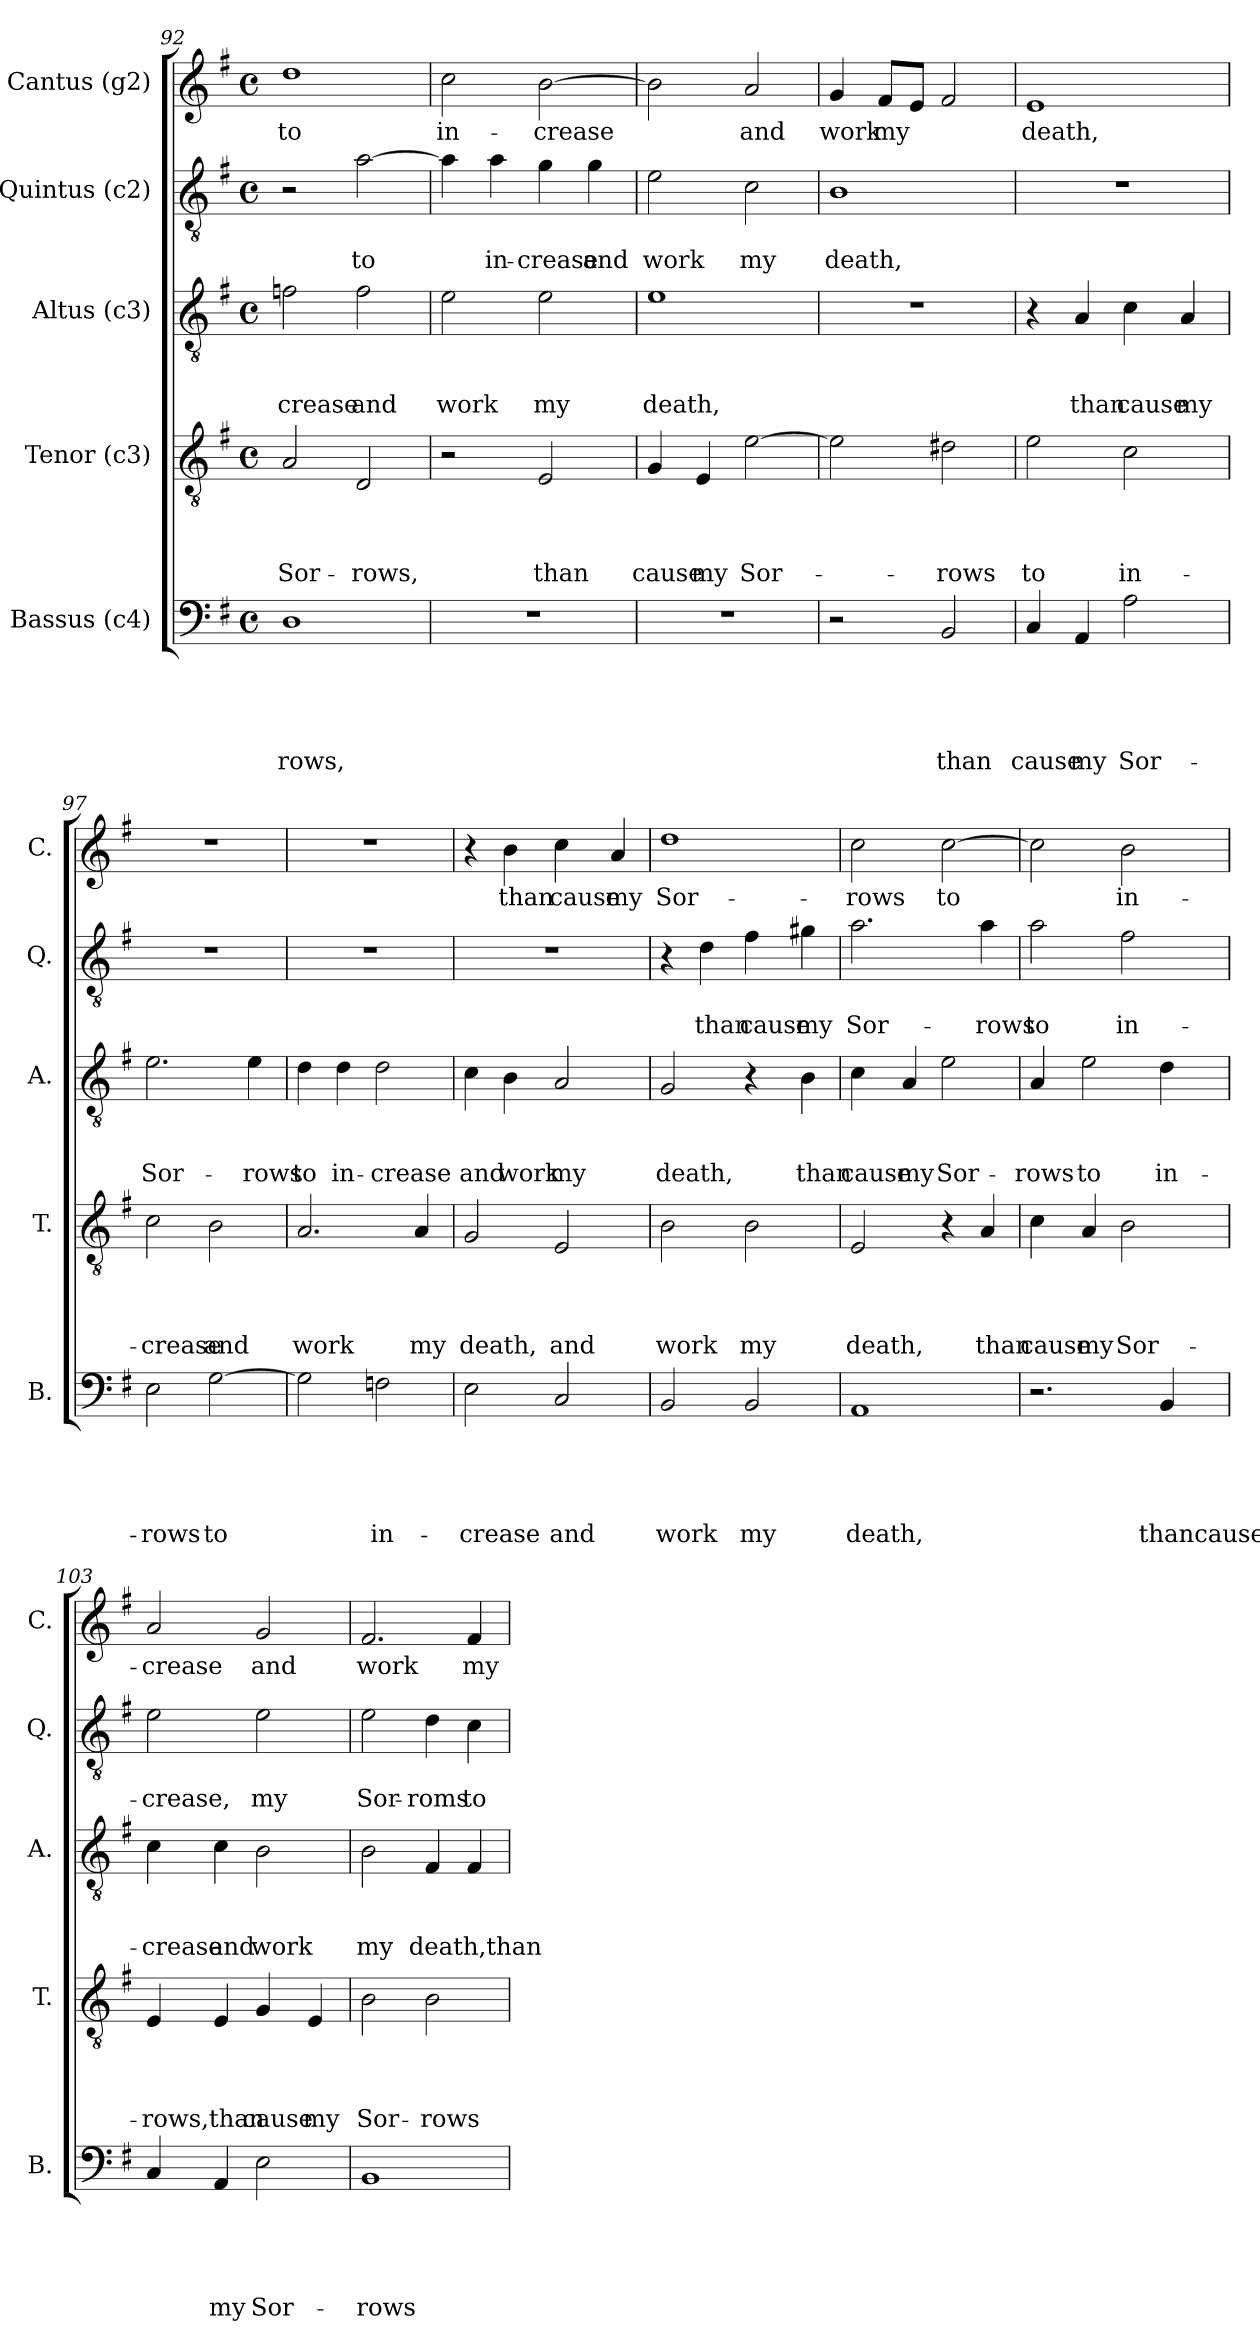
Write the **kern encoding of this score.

**kern	**text	**text	**text	**text	**text	**kern	**text	**text	**text	**text	**kern	**text	**text	**text	**kern	**text	**text	**kern	**text
*part5	*part5	*part5	*part5	*part5	*part5	*part4	*part4	*part4	*part4	*part4	*part3	*part3	*part3	*part3	*part2	*part2	*part2	*part1	*part1
*staff5	*staff5	*staff5	*staff5	*staff5	*staff5	*staff4	*staff4	*staff4	*staff4	*staff4	*staff3	*staff3	*staff3	*staff3	*staff2	*staff2	*staff2	*staff1	*staff1
*I"Bassus (c4)	*	*	*	*	*	*I"Tenor (c3)	*	*	*	*	*I"Altus (c3)	*	*	*	*I"Quintus (c2)	*	*	*I"Cantus (g2)	*
*I'B.	*	*	*	*	*	*I'T.	*	*	*	*	*I'A.	*	*	*	*I'Q.	*	*	*I'C.	*
*clefF4	*	*	*	*	*	*clefGv2	*	*	*	*	*clefGv2	*	*	*	*clefGv2	*	*	*clefG2	*
*k[f#]	*	*	*	*	*	*k[f#]	*	*	*	*	*k[f#]	*	*	*	*k[f#]	*	*	*k[f#]	*
*G:	*	*	*	*	*	*G:	*	*	*	*	*G:	*	*	*	*G:	*	*	*G:	*
*M4/4	*	*	*	*	*	*M4/4	*	*	*	*	*M4/4	*	*	*	*M4/4	*	*	*M4/4	*
*met(c)	*	*	*	*	*	*met(c)	*	*	*	*	*met(c)	*	*	*	*met(c)	*	*	*met(c)	*
=92	=92	=92	=92	=92	=92	=92	=92	=92	=92	=92	=92	=92	=92	=92	=92	=92	=92	=92	=92
!	!	!	!	!	!LO:LY:b	!	!	!	!	!LO:LY:b	!	!	!	!LO:LY:b	!	!	!	!	!LO:LY:b
1D	.	.	.	.	-rows,	2A/	.	.	.	Sor-	2fn\	.	.	-crease	2r	.	.	1dd	to
!	!	!	!	!	!	!	!	!	!	!LO:LY:b	!	!	!	!LO:LY:b	!	!	!LO:LY:b	!	!
.	.	.	.	.	.	2D/	.	.	.	-rows,	2f\	.	.	and	[>2a\	.	to	.	.
!!LO:PB:g=z
=93	=93	=93	=93	=93	=93	=93	=93	=93	=93	=93	=93	=93	=93	=93	=93	=93	=93	=93	=93
!	!	!	!	!	!	!	!	!	!	!	!	!	!	!LO:LY:b	!	!	!	!	!LO:LY:b
1r	.	.	.	.	.	2r	.	.	.	.	2e\	.	.	work	4a\]	.	.	2cc\	in-
!	!	!	!	!	!	!	!	!	!	!	!	!	!	!	!	!	!LO:LY:b	!	!
.	.	.	.	.	.	.	.	.	.	.	.	.	.	.	4a\	.	in-	.	.
!	!	!	!	!	!	!	!	!	!	!LO:LY:b	!	!	!	!LO:LY:b	!	!	!LO:LY:b	!	!LO:LY:b
.	.	.	.	.	.	2E/	.	.	.	than	2e\	.	.	my	4g\	.	-crease	[>2b\	-crease
!	!	!	!	!	!	!	!	!	!	!	!	!	!	!	!	!	!LO:LY:b	!	!
.	.	.	.	.	.	.	.	.	.	.	.	.	.	.	4g\	.	and	.	.
=94	=94	=94	=94	=94	=94	=94	=94	=94	=94	=94	=94	=94	=94	=94	=94	=94	=94	=94	=94
!	!	!	!	!	!	!	!	!	!	!LO:LY:b	!	!	!	!LO:LY:b	!	!	!LO:LY:b	!	!
1r	.	.	.	.	.	4G/	.	.	.	cause	1e	.	.	death,	2e\	.	work	2b\]	.
!	!	!	!	!	!	!	!	!	!	!LO:LY:b	!	!	!	!	!	!	!	!	!
.	.	.	.	.	.	4E/	.	.	.	my	.	.	.	.	.	.	.	.	.
!	!	!	!	!	!	!	!	!	!	!LO:LY:b	!	!	!	!	!	!	!LO:LY:b	!	!LO:LY:b
.	.	.	.	.	.	[>2e\	.	.	.	Sor-	.	.	.	.	2c\	.	my	2a/	and
=95	=95	=95	=95	=95	=95	=95	=95	=95	=95	=95	=95	=95	=95	=95	=95	=95	=95	=95	=95
!	!	!	!	!	!	!	!	!	!	!	!	!	!	!	!	!	!LO:LY:b	!	!LO:LY:b
2r	.	.	.	.	.	2e\]	.	.	.	.	1r	.	.	.	1B	.	death,	4g/	work
!	!	!	!	!	!	!	!	!	!	!	!	!	!	!	!	!	!	!	!LO:LY:b
.	.	.	.	.	.	.	.	.	.	.	.	.	.	.	.	.	.	8f#/L	my
.	.	.	.	.	.	.	.	.	.	.	.	.	.	.	.	.	.	8e/J	.
!	!	!	!	!	!LO:LY:b	!	!	!	!	!LO:LY:b	!	!	!	!	!	!	!	!	!
2BB/	.	.	.	.	than	2d#X\	.	.	.	-rows	.	.	.	.	.	.	.	2f#/	.
=96	=96	=96	=96	=96	=96	=96	=96	=96	=96	=96	=96	=96	=96	=96	=96	=96	=96	=96	=96
!	!	!	!	!	!LO:LY:b	!	!	!	!	!LO:LY:b	!	!	!	!	!	!	!	!	!LO:LY:b
4C/	.	.	.	.	cause	2e\	.	.	.	to	4r	.	.	.	1r	.	.	1e	death,
!	!	!	!	!	!LO:LY:b	!	!	!	!	!	!	!	!	!LO:LY:b	!	!	!	!	!
4AA/	.	.	.	.	my	.	.	.	.	.	4A/	.	.	than	.	.	.	.	.
!	!	!	!	!	!LO:LY:b	!	!	!	!	!LO:LY:b	!	!	!	!LO:LY:b	!	!	!	!	!
2A\	.	.	.	.	Sor-	2c\	.	.	.	in-	4c\	.	.	cause	.	.	.	.	.
!	!	!	!	!	!	!	!	!	!	!	!	!	!	!LO:LY:b	!	!	!	!	!
.	.	.	.	.	.	.	.	.	.	.	4A/	.	.	my	.	.	.	.	.
=97	=97	=97	=97	=97	=97	=97	=97	=97	=97	=97	=97	=97	=97	=97	=97	=97	=97	=97	=97
!	!	!	!	!	!LO:LY:b	!	!	!	!	!LO:LY:b	!	!	!	!LO:LY:b	!	!	!	!	!
2E\	.	.	.	.	-rows	2c\	.	.	.	-crease	2.e\	.	.	Sor-	1r	.	.	1r	.
!	!	!	!	!	!LO:LY:b	!	!	!	!	!LO:LY:b	!	!	!	!	!	!	!	!	!
[>2G\	.	.	.	.	to	2B\	.	.	.	and	.	.	.	.	.	.	.	.	.
!	!	!	!	!	!	!	!	!	!	!	!	!	!	!LO:LY:b	!	!	!	!	!
.	.	.	.	.	.	.	.	.	.	.	4e\	.	.	-rows	.	.	.	.	.
=98	=98	=98	=98	=98	=98	=98	=98	=98	=98	=98	=98	=98	=98	=98	=98	=98	=98	=98	=98
!	!	!	!	!	!	!	!	!	!	!LO:LY:b	!	!	!	!LO:LY:b	!	!	!	!	!
2G\]	.	.	.	.	.	2.A/	.	.	.	work	4d\	.	.	to	1r	.	.	1r	.
!	!	!	!	!	!	!	!	!	!	!	!	!	!	!LO:LY:b	!	!	!	!	!
.	.	.	.	.	.	.	.	.	.	.	4d\	.	.	in-	.	.	.	.	.
!	!	!	!	!	!LO:LY:b	!	!	!	!	!	!	!	!	!LO:LY:b	!	!	!	!	!
2Fn\	.	.	.	.	in-	.	.	.	.	.	2d\	.	.	-crease	.	.	.	.	.
!	!	!	!	!	!	!	!	!	!	!LO:LY:b	!	!	!	!	!	!	!	!	!
.	.	.	.	.	.	4A/	.	.	.	my	.	.	.	.	.	.	.	.	.
!!LO:LB:g=z
=99	=99	=99	=99	=99	=99	=99	=99	=99	=99	=99	=99	=99	=99	=99	=99	=99	=99	=99	=99
!	!	!	!	!	!LO:LY:b	!	!	!	!	!LO:LY:b	!	!	!	!LO:LY:b	!	!	!	!	!
2E\	.	.	.	.	-crease	2G/	.	.	.	death,	4c\	.	.	and	1r	.	.	4r	.
!	!	!	!	!	!	!	!	!	!	!	!	!	!	!LO:LY:b	!	!	!	!	!LO:LY:b
.	.	.	.	.	.	.	.	.	.	.	4B\	.	.	work	.	.	.	4b\	than
!	!	!	!	!	!LO:LY:b	!	!	!	!	!LO:LY:b	!	!	!	!LO:LY:b	!	!	!	!	!LO:LY:b
2C/	.	.	.	.	and	2E/	.	.	.	and	2A/	.	.	my	.	.	.	4cc\	cause
!	!	!	!	!	!	!	!	!	!	!	!	!	!	!	!	!	!	!	!LO:LY:b
.	.	.	.	.	.	.	.	.	.	.	.	.	.	.	.	.	.	4a/	my
=100	=100	=100	=100	=100	=100	=100	=100	=100	=100	=100	=100	=100	=100	=100	=100	=100	=100	=100	=100
!	!	!	!	!	!LO:LY:b	!	!	!	!	!LO:LY:b	!	!	!	!LO:LY:b	!	!	!	!	!LO:LY:b
2BB/	.	.	.	.	work	2B\	.	.	.	work	2G/	.	.	death,	4r	.	.	1dd	Sor-
!	!	!	!	!	!	!	!	!	!	!	!	!	!	!	!	!	!LO:LY:b	!	!
.	.	.	.	.	.	.	.	.	.	.	.	.	.	.	4d\	.	than	.	.
!	!	!	!	!	!LO:LY:b	!	!	!	!	!LO:LY:b	!	!	!	!	!	!	!LO:LY:b	!	!
2BB/	.	.	.	.	my	2B\	.	.	.	my	4r	.	.	.	4f#\	.	cause	.	.
!	!	!	!	!	!	!	!	!	!	!	!	!	!	!LO:LY:b	!	!	!LO:LY:b	!	!
.	.	.	.	.	.	.	.	.	.	.	4B\	.	.	than	4g#X\	.	my	.	.
=101	=101	=101	=101	=101	=101	=101	=101	=101	=101	=101	=101	=101	=101	=101	=101	=101	=101	=101	=101
!	!	!	!	!	!LO:LY:b	!	!	!	!	!LO:LY:b	!	!	!	!LO:LY:b	!	!	!LO:LY:b	!	!LO:LY:b
1AA	.	.	.	.	death,	2E/	.	.	.	death,	4c\	.	.	cause	2.a\	.	Sor-	2cc\	-rows
!	!	!	!	!	!	!	!	!	!	!	!	!	!	!LO:LY:b	!	!	!	!	!
.	.	.	.	.	.	.	.	.	.	.	4A/	.	.	my	.	.	.	.	.
!	!	!	!	!	!	!	!	!	!	!	!	!	!	!LO:LY:b	!	!	!	!	!LO:LY:b
.	.	.	.	.	.	4r	.	.	.	.	2e\	.	.	Sor-	.	.	.	[>2cc\	to
!	!	!	!	!	!	!	!	!	!	!LO:LY:b	!	!	!	!	!	!	!LO:LY:b	!	!
.	.	.	.	.	.	4A/	.	.	.	than	.	.	.	.	4a\	.	-rows	.	.
=102	=102	=102	=102	=102	=102	=102	=102	=102	=102	=102	=102	=102	=102	=102	=102	=102	=102	=102	=102
!	!	!	!	!	!	!	!	!	!	!LO:LY:b	!	!	!	!LO:LY:b	!	!	!LO:LY:b	!	!
2.r	.	.	.	.	.	4c\	.	.	.	cause	4A/	.	.	-rows	2a\	.	to	2cc\]	.
!	!	!	!	!	!	!	!	!	!	!LO:LY:b	!	!	!	!LO:LY:b	!	!	!	!	!
.	.	.	.	.	.	4A/	.	.	.	my	2e\	.	.	to	.	.	.	.	.
!	!	!	!	!	!	!	!	!	!	!LO:LY:b	!	!	!	!	!	!	!LO:LY:b	!	!LO:LY:b
.	.	.	.	.	.	2B\	.	.	.	Sor-	.	.	.	.	2f#\	.	in-	2b\	in-
!	!	!	!	!	!LO:LY:b	!	!	!	!	!	!	!	!	!LO:LY:b	!	!	!	!	!
4BB/	.	.	.	.	thancause	.	.	.	.	.	4d\	.	.	in-	.	.	.	.	.
=103	=103	=103	=103	=103	=103	=103	=103	=103	=103	=103	=103	=103	=103	=103	=103	=103	=103	=103	=103
!	!	!	!	!	!	!	!	!	!	!LO:LY:b	!	!	!	!LO:LY:b	!	!	!LO:LY:b	!	!LO:LY:b
4C/	.	.	.	.	.	4E/	.	.	.	-rows,than	4c\	.	.	-crease	2e\	.	-crease,	2a/	-crease
!	!	!	!	!	!LO:LY:b	!	!	!	!	!	!	!	!	!LO:LY:b	!	!	!	!	!
4AA/	.	.	.	.	my	4E/	.	.	.	.	4c\	.	.	and	.	.	.	.	.
!	!	!	!	!	!LO:LY:b	!	!	!	!	!LO:LY:b	!	!	!	!LO:LY:b	!	!	!LO:LY:b	!	!LO:LY:b
2E\	.	.	.	.	Sor-	4G/	.	.	.	cause	2B\	.	.	work	2e\	.	my	2g/	and
!	!	!	!	!	!	!	!	!	!	!LO:LY:b	!	!	!	!	!	!	!	!	!
.	.	.	.	.	.	4E/	.	.	.	my	.	.	.	.	.	.	.	.	.
=104	=104	=104	=104	=104	=104	=104	=104	=104	=104	=104	=104	=104	=104	=104	=104	=104	=104	=104	=104
!	!	!	!	!	!LO:LY:b	!	!	!	!	!LO:LY:b	!	!	!	!LO:LY:b	!	!	!LO:LY:b	!	!LO:LY:b
1BB	.	.	.	.	-rows	2B\	.	.	.	Sor-	2B\	.	.	my	2e\	.	Sor-	2.f#/	work
!	!	!	!	!	!	!	!	!	!	!LO:LY:b	!	!	!	!LO:LY:b	!	!	!LO:LY:b	!	!
.	.	.	.	.	.	2B\	.	.	.	-rows	4F#/	.	.	death,than	4d\	.	-roms	.	.
!	!	!	!	!	!	!	!	!	!	!	!	!	!	!	!	!	!LO:LY:b	!	!LO:LY:b
.	.	.	.	.	.	.	.	.	.	.	4F#/	.	.	.	4c\	.	to	4f#/	my
=	=	=	=	=	=	=	=	=	=	=	=	=	=	=	=	=	=	=	=
*-	*-	*-	*-	*-	*-	*-	*-	*-	*-	*-	*-	*-	*-	*-	*-	*-	*-	*-	*-
